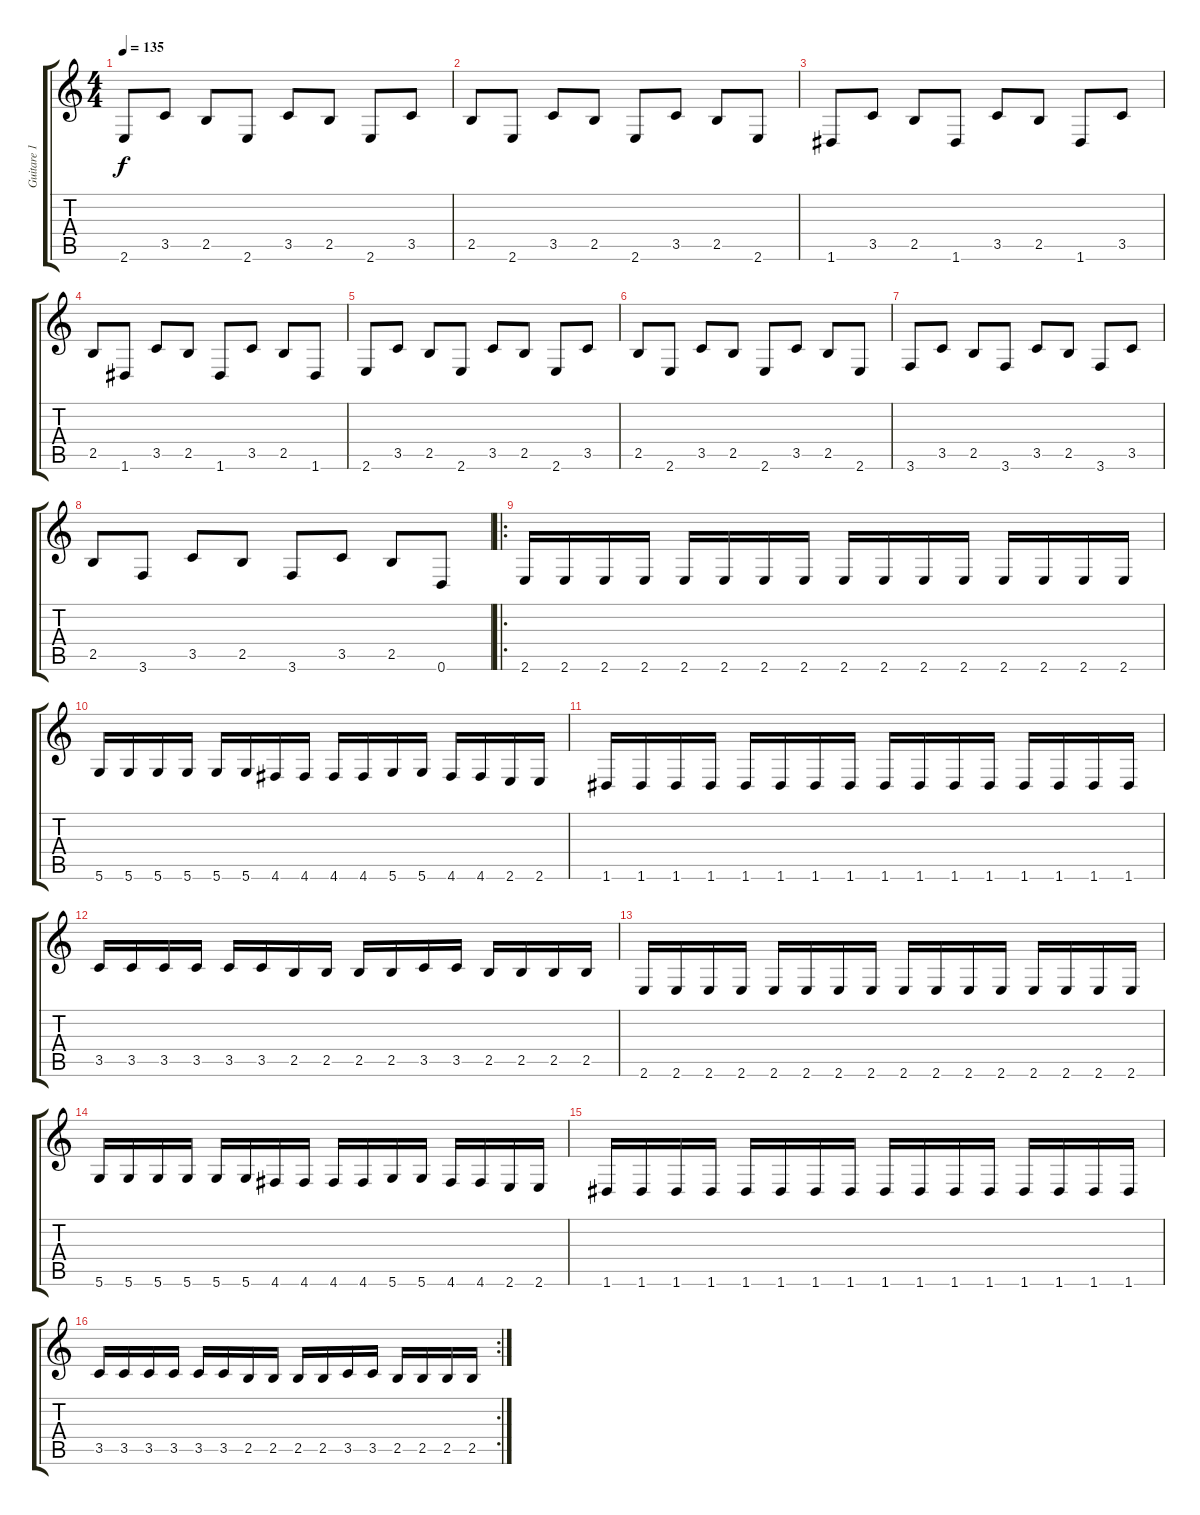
\track ("Guitare 1" "Guitare 1") {instrument distortionguitar}
\staff {score tabs}
\tuning (E4 B3 G3 D3 A2 D2) {hide}
\ts (4 4)
\tempo 135
\clef g2
\ks c
2.6.8{dy f} 3.5.8 2.5.8 2.6.8 3.5.8 2.5.8 2.6.8 3.5.8 |
2.5.8 2.6.8 3.5.8 2.5.8 2.6.8 3.5.8 2.5.8 2.6.8 |
1.6.8 3.5.8 2.5.8 1.6.8 3.5.8 2.5.8 1.6.8 3.5.8 |
2.5.8 1.6.8 3.5.8 2.5.8 1.6.8 3.5.8 2.5.8 1.6.8 |
2.6.8 3.5.8 2.5.8 2.6.8 3.5.8 2.5.8 2.6.8 3.5.8 |
2.5.8 2.6.8 3.5.8 2.5.8 2.6.8 3.5.8 2.5.8 2.6.8 |
3.6.8 3.5.8 2.5.8 3.6.8 3.5.8 2.5.8 3.6.8 3.5.8 |
2.5.8 3.6.8 3.5.8 2.5.8 3.6.8 3.5.8 2.5.8 0.6.8 |
\ro
2.6.16 2.6.16 2.6.16 2.6.16 2.6.16 2.6.16 2.6.16 2.6.16 2.6.16 2.6.16 2.6.16 2.6.16 2.6.16 2.6.16 2.6.16 2.6.16 |
5.6.16 5.6.16 5.6.16 5.6.16 5.6.16 5.6.16 4.6.16 4.6.16 4.6.16 4.6.16 5.6.16 5.6.16 4.6.16 4.6.16 2.6.16 2.6.16 |
1.6.16 1.6.16 1.6.16 1.6.16 1.6.16 1.6.16 1.6.16 1.6.16 1.6.16 1.6.16 1.6.16 1.6.16 1.6.16 1.6.16 1.6.16 1.6.16 |
3.5.16 3.5.16 3.5.16 3.5.16 3.5.16 3.5.16 2.5.16 2.5.16 2.5.16 2.5.16 3.5.16 3.5.16 2.5.16 2.5.16 2.5.16 2.5.16 |
2.6.16 2.6.16 2.6.16 2.6.16 2.6.16 2.6.16 2.6.16 2.6.16 2.6.16 2.6.16 2.6.16 2.6.16 2.6.16 2.6.16 2.6.16 2.6.16 |
5.6.16 5.6.16 5.6.16 5.6.16 5.6.16 5.6.16 4.6.16 4.6.16 4.6.16 4.6.16 5.6.16 5.6.16 4.6.16 4.6.16 2.6.16 2.6.16 |
1.6.16 1.6.16 1.6.16 1.6.16 1.6.16 1.6.16 1.6.16 1.6.16 1.6.16 1.6.16 1.6.16 1.6.16 1.6.16 1.6.16 1.6.16 1.6.16 |
\rc 2
3.5.16 3.5.16 3.5.16 3.5.16 3.5.16 3.5.16 2.5.16 2.5.16 2.5.16 2.5.16 3.5.16 3.5.16 2.5.16 2.5.16 2.5.16 2.5.16
